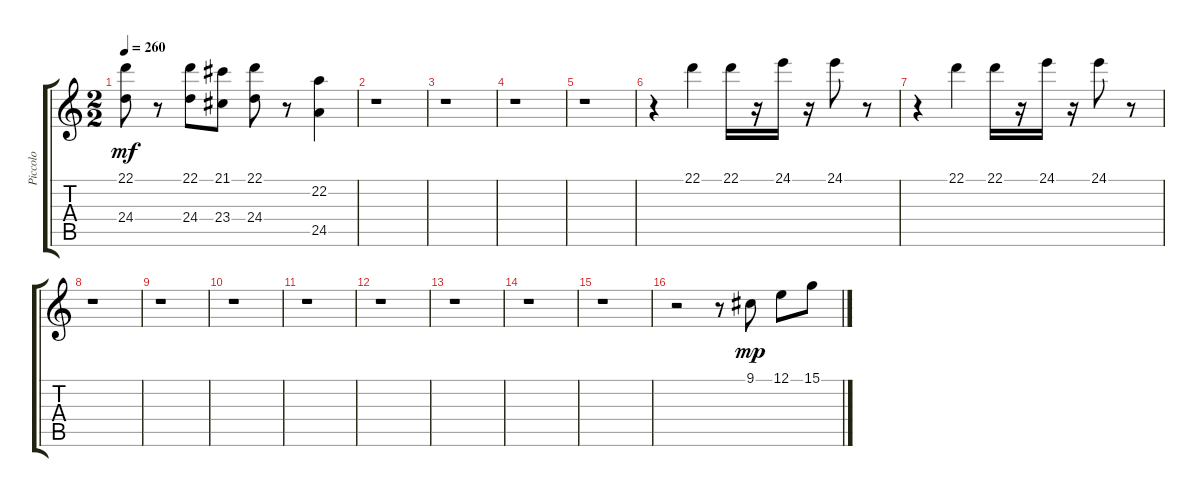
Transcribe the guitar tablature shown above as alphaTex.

\track ("Piccolo" "Piccolo") {instrument piccolo}
\staff {score tabs}
\tuning (E4 B3 G3 D3 A2 E2) {hide}
\ts (2 2)
\tempo 260
\clef g2
\ks c
(22.1 24.4).8{dy mf} r.8 (22.1 24.4).8 (21.1 23.4).8 (22.1 24.4).8 r.8 (22.2 24.5).4 |
r.1 |
r.1 |
r.1 |
r.1 |
r.4 22.1.4 22.1.16 r.16 24.1.16 r.16 24.1.8 r.8 |
r.4 22.1.4 22.1.16 r.16 24.1.16 r.16 24.1.8 r.8 |
r.1 |
r.1 |
r.1 |
r.1 |
r.1 |
r.1 |
r.1 |
r.1 |
r.2 r.8 9.1.8{dy mp} 12.1.8 15.1.8
